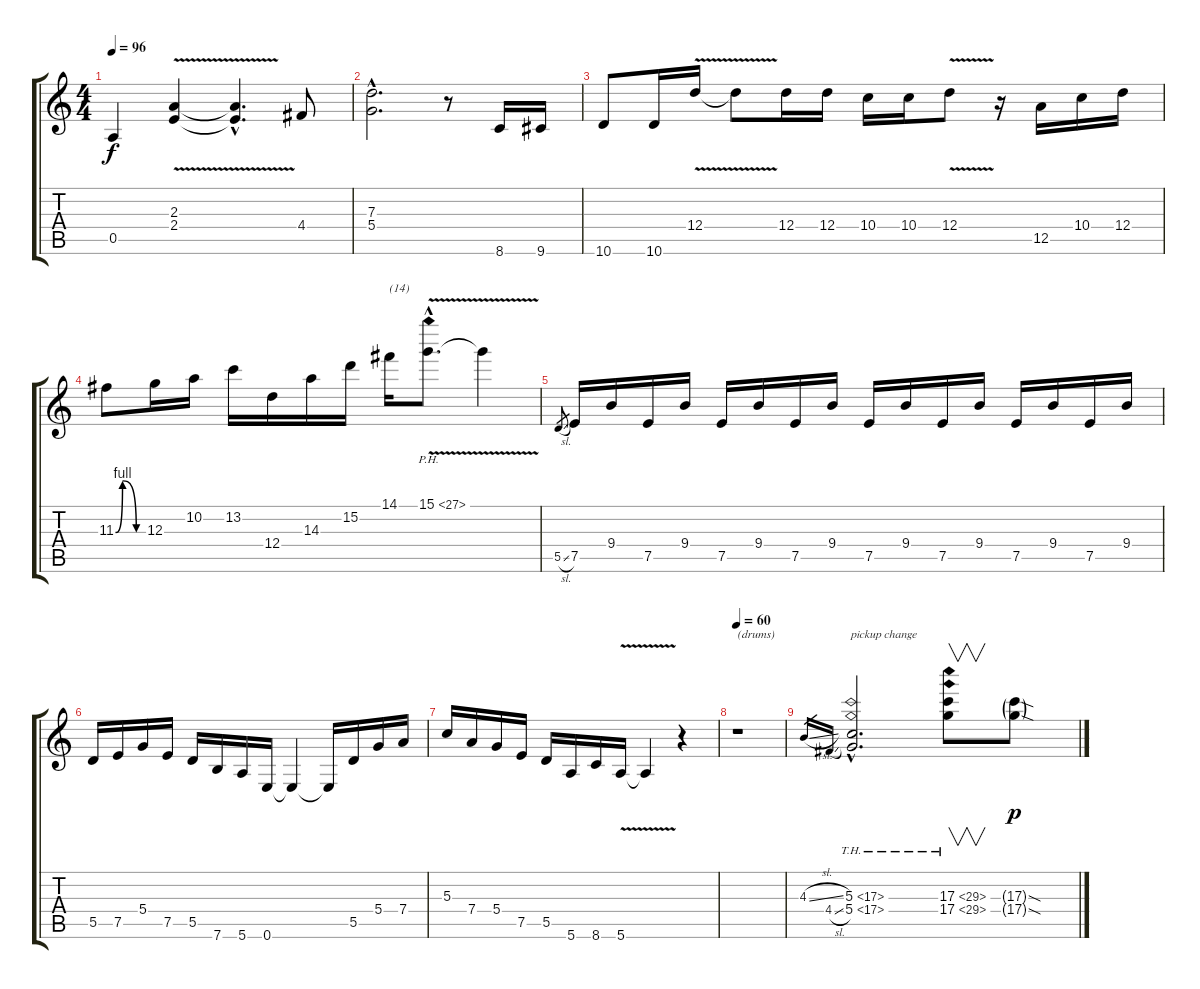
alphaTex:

\track "" {instrument distortionguitar}
\staff {score tabs}
\tuning (E4 B3 G3 D3 A2 E2) {hide}
\ts (4 4)
\tempo 96
\clef g2
\ks c
0.5.4{dy f} (2.3{v} 2.4{v}).4 (2.3{hac t} 2.4{hac t}).4{d} 4.4.8 |
(7.3{hac} 5.4{hac}).2{d} r.8 8.6.16 9.6.16 |
10.6.8 10.6.16 12.4{v}.16 12.4{t}.8 12.4.16 12.4.16 10.4.16 10.4.16 12.4{v}.8 r.16 12.5.16 10.4.16 12.4.16 |
11.3{be (custom 0 0 15 4 45 0 60 0)}.8 12.3.16 10.2.16 13.2.16 12.4.16 14.3.16 15.2.16 14.1.16{txt "(14)"} 15.1{ph 12 v hac}.8{d} 15.1{t}.4 |
5.5{sl}.8{gr} 7.5.16 9.4.16 7.5.16 9.4.16 7.5.16 9.4.16 7.5.16 9.4.16 7.5.16 9.4.16 7.5.16 9.4.16 7.5.16 9.4.16 7.5.16 9.4.16 |
5.5.16 7.5.16 5.4.16 7.5.16 5.5.16 7.6.16 5.6.16 0.6.16 0.6{t}.4 0.6{t}.16 5.5.16 5.4.16 7.4.16 |
5.3.16 7.4.16 5.4.16 7.5.16 5.5.16 5.6.16 8.6.16 5.6{v}.16 5.6{t}.4 r.4 |
\tempo 60
r.1{txt "(drums)"} |
4.3{sl}.16{gr} 4.4{sl}.16{gr} (5.3{th 12 hac} 5.4{th 12 hac}).2{d txt "pickup change"} (17.3{th 12} 17.4{th 12}).8{v} (17.3{sod g} 17.4{sod g}).8{dy p}
